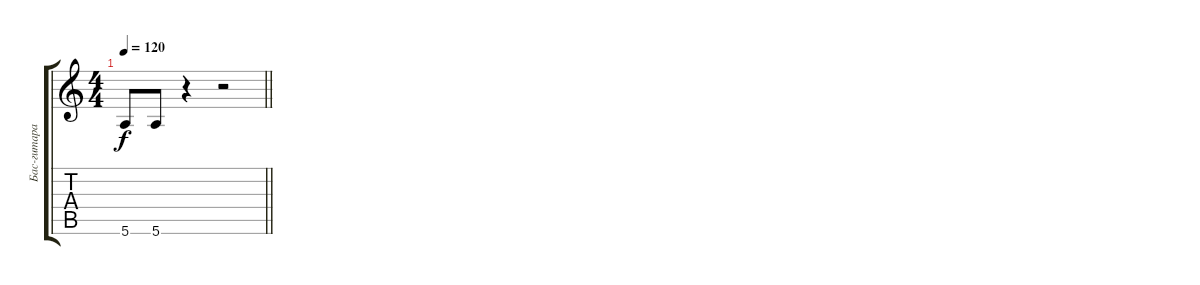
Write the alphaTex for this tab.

\track ("Бас-гитара" "Бас-гитара") {instrument electricbassfinger}
\staff {score tabs}
\tuning (E4 B3 G3 D3 A2 E2) {hide}
\ts (4 4)
\tempo 120
\clef g2
\barLineRight lightlight
\ks c
5.6.8{dy f} 5.6.8 r.4 r.2
